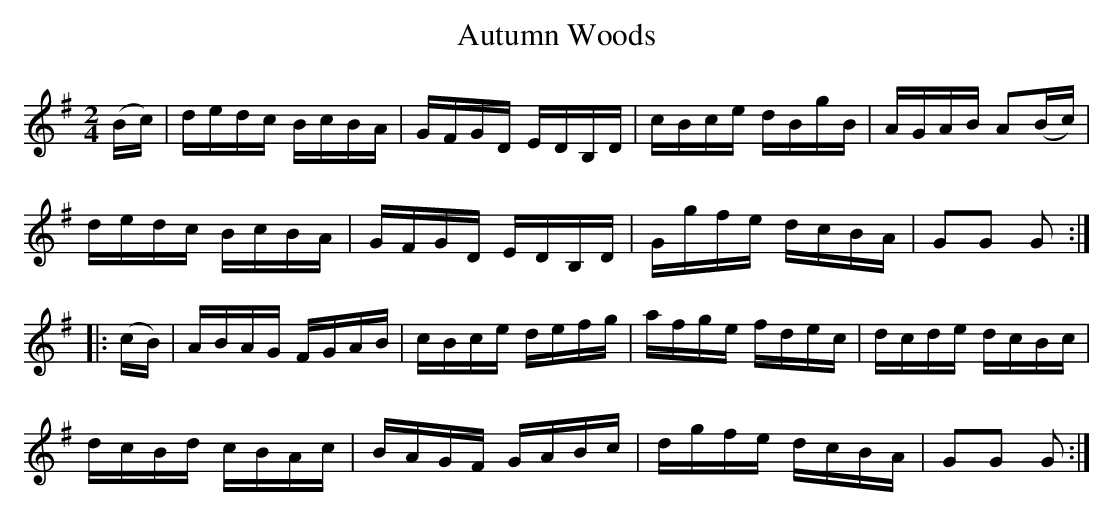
X:1
T: Autumn Woods
M: 2/4
L: 1/16
K: G
   (Bc) | dedc BcBA | GFGD EDB,D | cBce dBgB | AGAB A2(Bc) |
          dedc BcBA | GFGD EDB,D | Ggfe dcBA | G2G2 G2    :|
|: (cB) | ABAG FGAB | cBce defg  | afge fdec | dcde dcBc   |
          dcBd cBAc | BAGF GABc  | dgfe dcBA | G2G2 G2    :|
